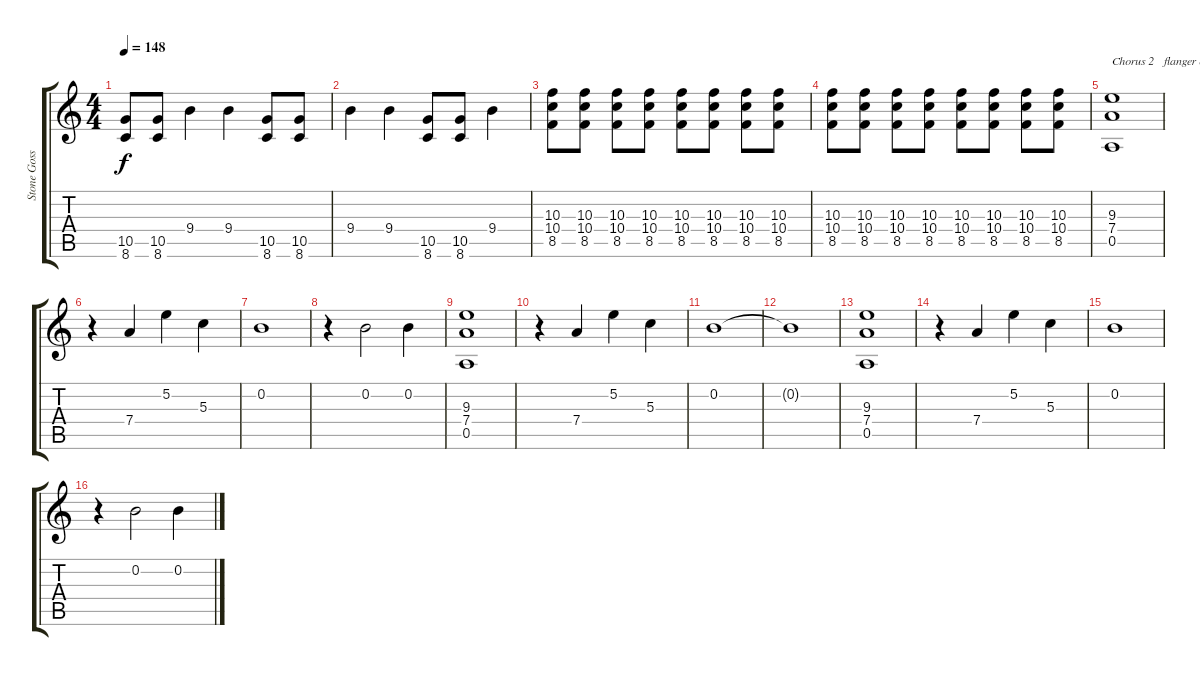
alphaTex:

\track ("Stone Gossard" "Stone Goss") {instrument distortionguitar}
\staff {score tabs}
\tuning (E4 B3 G3 D3 A2 E2) {hide}
\ts (4 4)
\tempo 148
\clef g2
\ks c
(10.5 8.6).8{dy f} (10.5 8.6).8 9.4.4 9.4.4 (10.5 8.6).8 (10.5 8.6).8 |
9.4.4 9.4.4 (10.5 8.6).8 (10.5 8.6).8 9.4.4 |
(10.3 10.4 8.5).8 (10.3 10.4 8.5).8 (10.3 10.4 8.5).8 (10.3 10.4 8.5).8 (10.3 10.4 8.5).8 (10.3 10.4 8.5).8 (10.3 10.4 8.5).8 (10.3 10.4 8.5).8 |
(10.3 10.4 8.5).8 (10.3 10.4 8.5).8 (10.3 10.4 8.5).8 (10.3 10.4 8.5).8 (10.3 10.4 8.5).8 (10.3 10.4 8.5).8 (10.3 10.4 8.5).8 (10.3 10.4 8.5).8 |
(9.3 7.4 0.5).1{txt "Chorus 2   flanger off"} |
r.4 7.4.4 5.2.4 5.3.4 |
0.2.1 |
r.4 0.2.2 0.2.4 |
(9.3 7.4 0.5).1 |
r.4 7.4.4 5.2.4 5.3.4 |
0.2.1 |
0.2{t}.1 |
(9.3 7.4 0.5).1 |
r.4 7.4.4 5.2.4 5.3.4 |
0.2.1 |
r.4 0.2.2 0.2.4
